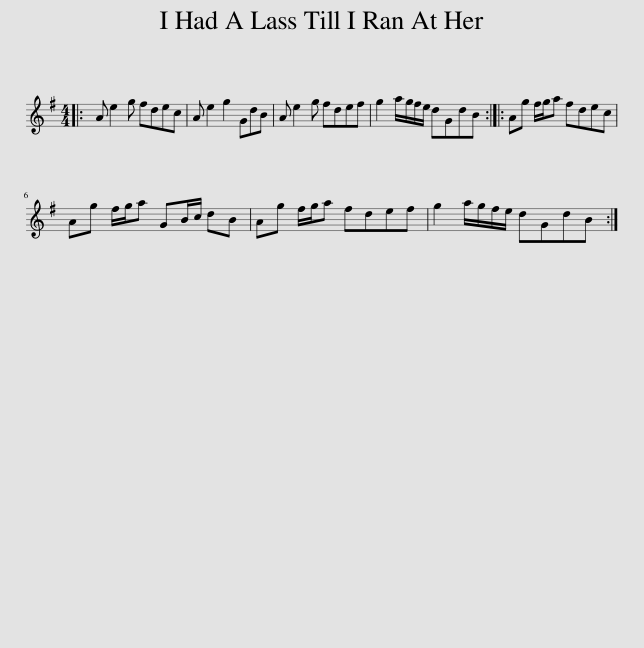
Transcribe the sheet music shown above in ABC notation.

X:1
L:1/8
M:4/4
I:linebreak $
K:G
V:1 treble
V:1
|: A e2 g fdec | A e2 g2 GdB | A e2 g fdef | g2 a/g/f/e/ dGdB :: Ag f/g/a fdec |$ %5
 Ag f/g/a GB/c/ dB | Ag f/g/a fdef | g2 a/g/f/e/ dGdB :| %8
